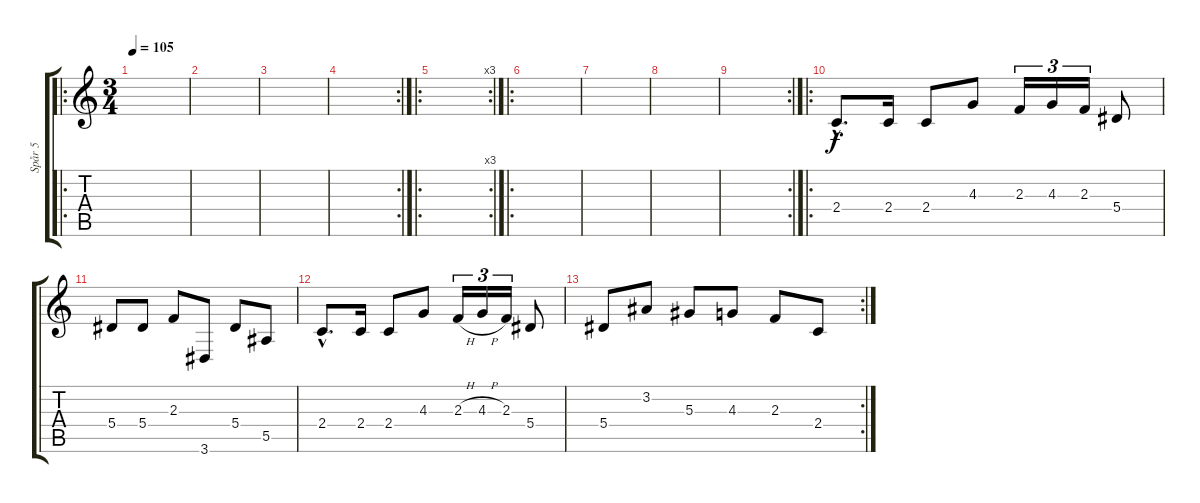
\track ("Spår 5" "Spår 5") {instrument acousticguitarsteel}
\staff {score tabs}
\tuning (C4 G3 Eb3 Bb2 F2 C2) {hide}
\ro
\ts (3 4)
\tempo 105
\clef g2
\ks c
|
|
|
\rc 2
|
\ro
\rc 3
|
\ro
|
|
|
\rc 2
|
\ro
2.4{hac}.8{d} 2.4.16 2.4.8 4.3.8 2.3.16{tu (3 2)} 4.3.16{tu (3 2)} 2.3.16{tu (3 2)} 5.4.8 |
5.4.8 5.4.8 2.3.8 3.6.8 5.4.8 5.5.8 |
2.4{hac}.8{d} 2.4.16 2.4.8 4.3.8 2.3{h}.16{tu (3 2)} 4.3{h}.16{tu (3 2)} 2.3.16{tu (3 2)} 5.4.8 |
\rc 2
5.4.8 3.2.8 5.3.8 4.3.8 2.3.8 2.4.8
